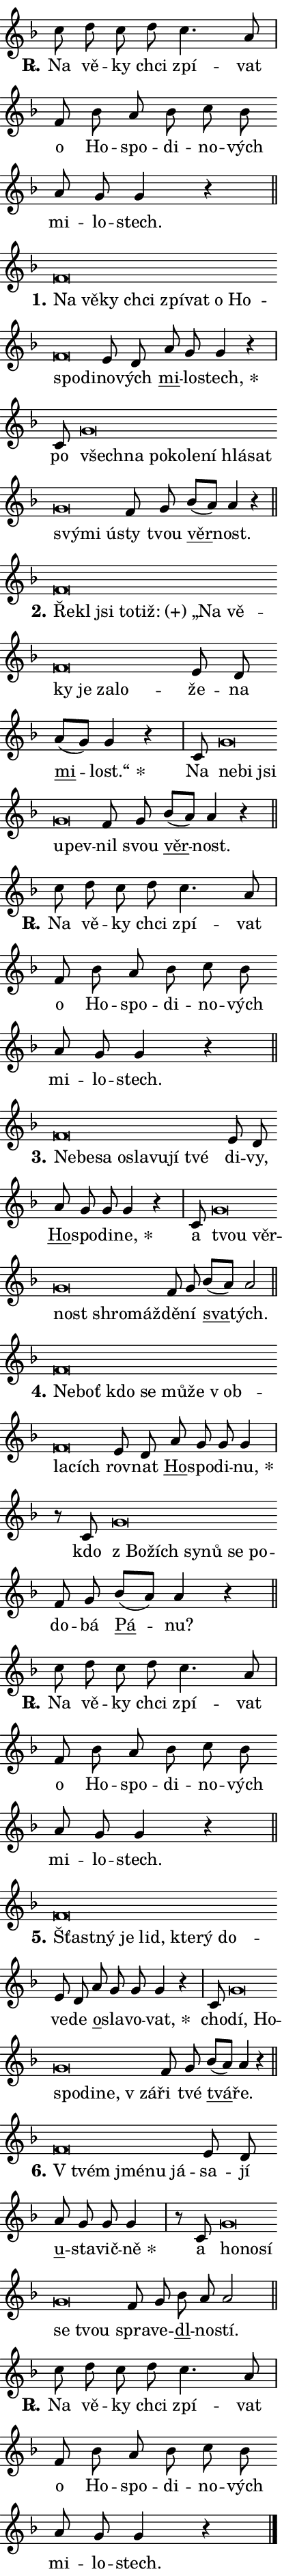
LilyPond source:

\version "2.24.0"
\header { tagline = "" }
\paper {
  indent = 0\cm
  top-margin = 0\cm
  right-margin = 0.13\cm % to fit lyric hyphens
  bottom-margin = 0\cm
  left-margin = 0\cm
  paper-width = 7\cm
  page-breaking = #ly:one-page-breaking
  system-system-spacing.basic-distance = #11
  score-system-spacing.basic-distance = #11
  ragged-last = ##f
}


%% Author: Thomas Morley
%% https://lists.gnu.org/archive/html/lilypond-user/2020-05/msg00002.html
#(define (line-position grob)
"Returns position of @var[grob} in current system:
   @code{'start}, if at first time-step
   @code{'end}, if at last time-step
   @code{'middle} otherwise
"
  (let* ((col (ly:item-get-column grob))
         (ln (ly:grob-object col 'left-neighbor))
         (rn (ly:grob-object col 'right-neighbor))
         (col-to-check-left (if (ly:grob? ln) ln col))
         (col-to-check-right (if (ly:grob? rn) rn col))
         (break-dir-left
           (and
             (ly:grob-property col-to-check-left 'non-musical #f)
             (ly:item-break-dir col-to-check-left)))
         (break-dir-right
           (and
             (ly:grob-property col-to-check-right 'non-musical #f)
             (ly:item-break-dir col-to-check-right))))
        (cond ((eqv? 1 break-dir-left) 'start)
              ((eqv? -1 break-dir-right) 'end)
              (else 'middle))))

#(define (tranparent-at-line-position vctor)
  (lambda (grob)
  "Relying on @code{line-position} select the relevant enry from @var{vctor}.
Used to determine transparency,"
    (case (line-position grob)
      ((end) (not (vector-ref vctor 0)))
      ((middle) (not (vector-ref vctor 1)))
      ((start) (not (vector-ref vctor 2))))))

noteHeadBreakVisibility =
#(define-music-function (break-visibility)(vector?)
"Makes @code{NoteHead}s transparent relying on @var{break-visibility}"
#{
  \override NoteHead.transparent =
    #(tranparent-at-line-position break-visibility)
#})

#(define delete-ledgers-for-transparent-note-heads
  (lambda (grob)
    "Reads whether a @code{NoteHead} is transparent.
If so this @code{NoteHead} is removed from @code{'note-heads} from
@var{grob}, which is supposed to be @code{LedgerLineSpanner}.
As a result ledgers are not printed for this @code{NoteHead}"
    (let* ((nhds-array (ly:grob-object grob 'note-heads))
           (nhds-list
             (if (ly:grob-array? nhds-array)
                 (ly:grob-array->list nhds-array)
                 '()))
           ;; Relies on the transparent-property being done before
           ;; Staff.LedgerLineSpanner.after-line-breaking is executed.
           ;; This is fragile ...
           (to-keep
             (remove
               (lambda (nhd)
                 (ly:grob-property nhd 'transparent #f))
               nhds-list)))
      ;; TODO find a better method to iterate over grob-arrays, similiar
      ;; to filter/remove etc for lists
      ;; For now rebuilt from scratch
      (set! (ly:grob-object grob 'note-heads)  '())
      (for-each
        (lambda (nhd)
          (ly:pointer-group-interface::add-grob grob 'note-heads nhd))
        to-keep))))

squashNotes = {
  \override NoteHead.X-extent = #'(-0.2 . 0.2)
  \override NoteHead.Y-extent = #'(-0.75 . 0)
  \override NoteHead.stencil =
    #(lambda (grob)
       (let ((pos (ly:grob-property grob 'staff-position)))
         (begin
           (if (< pos -7) (display "ERROR: Lower brevis then expected\n") (display "OK: Expected brevis position\n"))
           (if (<= pos -6) ly:text-interface::print ly:note-head::print))))
}
unSquashNotes = {
  \revert NoteHead.X-extent
  \revert NoteHead.Y-extent
  \revert NoteHead.stencil
}

hideNotes = \noteHeadBreakVisibility #begin-of-line-visible
unHideNotes = \noteHeadBreakVisibility #all-visible

% work-around for resetting accidentals
% https://lilypond.org/doc/v2.23/Documentation/notation/displaying-rhythms#unmetered-music
cadenzaMeasure = {
  \cadenzaOff
  \partial 1024 s1024
  \cadenzaOn
}

#(define-markup-command (accent layout props text) (markup?)
  "Underline accented syllable"
  (interpret-markup layout props
    #{\markup \override #'(offset . 4.3) \underline { #text }#}))

responsum = \markup \concat {
  "R" \hspace #-1.05 \path #0.1 #'((moveto 0 0.07) (lineto 0.9 0.8)) \hspace #0.05 "."
}

spaceSize = #0.6828661417322834 % exact space size for TeX Gyre Schola

\layout {
  \context {
    \Staff
    \remove "Time_signature_engraver"
    \override LedgerLineSpanner.after-line-breaking = #delete-ledgers-for-transparent-note-heads
  }
  \context {
    \Lyrics {
      \override LyricSpace.minimum-distance = \spaceSize
      \override LyricText.font-name = #"TeX Gyre Schola"
      \override LyricText.font-size = 1
      \override StanzaNumber.font-name = #"TeX Gyre Schola Bold"
      \override StanzaNumber.font-size = 1
    }
  }
  \context {
    \Score 
    \override NoteHead.text =
      #(lambda (grob) 
        (let ((pos (ly:grob-property grob 'staff-position)))
          #{\markup {
            \combine
              \halign #-0.55 \raise #(if (= pos -6) 0 0.5) \override #'(thickness . 2) \draw-line #'(3.2 . 0)
              \musicglyph "noteheads.sM1"
          }#}))
  }
}

% magnetic-lyrics.ily
%
%   written by
%     Jean Abou Samra <jean@abou-samra.fr>
%     Werner Lemberg <wl@gnu.org>
%
%   adapted by
%     Jiri Hon <jiri.hon@gmail.com>
%
% Version 2022-Apr-15

% https://www.mail-archive.com/lilypond-user@gnu.org/msg149350.html

#(define (Left_hyphen_pointer_engraver context)
   "Collect syllable-hyphen-syllable occurrences in lyrics and store
them in properties.  This engraver only looks to the left.  For
example, if the lyrics input is @code{foo -- bar}, it does the
following.

@itemize @bullet
@item
Set the @code{text} property of the @code{LyricHyphen} grob between
@q{foo} and @q{bar} to @code{foo}.

@item
Set the @code{left-hyphen} property of the @code{LyricText} grob with
text @q{foo} to the @code{LyricHyphen} grob between @q{foo} and
@q{bar}.
@end itemize

Use this auxiliary engraver in combination with the
@code{lyric-@/text::@/apply-@/magnetic-@/offset!} hook."
   (let ((hyphen #f)
         (text #f))
     (make-engraver
      (acknowledgers
       ((lyric-syllable-interface engraver grob source-engraver)
        (set! text grob)))
      (end-acknowledgers
       ((lyric-hyphen-interface engraver grob source-engraver)
        ;(when (not (grob::has-interface grob 'lyric-space-interface))
          (set! hyphen grob)));)
      ((stop-translation-timestep engraver)
       (when (and text hyphen)
         (ly:grob-set-object! text 'left-hyphen hyphen))
       (set! text #f)
       (set! hyphen #f)))))

#(define (lyric-text::apply-magnetic-offset! grob)
   "If the space between two syllables is less than the value in
property @code{LyricText@/.details@/.squash-threshold}, move the right
syllable to the left so that it gets concatenated with the left
syllable.

Use this function as a hook for
@code{LyricText@/.after-@/line-@/breaking} if the
@code{Left_@/hyphen_@/pointer_@/engraver} is active."
   (let ((hyphen (ly:grob-object grob 'left-hyphen #f)))
     (when hyphen
       (let ((left-text (ly:spanner-bound hyphen LEFT)))
         (when (grob::has-interface left-text 'lyric-syllable-interface)
           (let* ((common (ly:grob-common-refpoint grob left-text X))
                  (this-x-ext (ly:grob-extent grob common X))
                  (left-x-ext
                   (begin
                     ;; Trigger magnetism for left-text.
                     (ly:grob-property left-text 'after-line-breaking)
                     (ly:grob-extent left-text common X)))
                  ;; `delta` is the gap width between two syllables.
                  (delta (- (interval-start this-x-ext)
                            (interval-end left-x-ext)))
                  (details (ly:grob-property grob 'details))
                  (threshold (assoc-get 'squash-threshold details 0.2)))
             (when (< delta threshold)
               (let* (;; We have to manipulate the input text so that
                      ;; ligatures crossing syllable boundaries are not
                      ;; disabled.  For languages based on the Latin
                      ;; script this is essentially a beautification.
                      ;; However, for non-Western scripts it can be a
                      ;; necessity.
                      (lt (ly:grob-property left-text 'text))
                      (rt (ly:grob-property grob 'text))
                      (is-space (grob::has-interface hyphen 'lyric-space-interface))
                      (space (if is-space " " ""))
                      (extra-delta (if is-space spaceSize 0))
                      ;; Append new syllable.
                      (ltrt-space (if (and (string? lt) (string? rt))
                                (string-append lt space rt)
                                (make-concat-markup (list lt space rt))))
                      ;; Right-align `ltrt` to the right side.
                      (ltrt-space-markup (grob-interpret-markup
                               grob
                               (make-translate-markup
                                (cons (interval-length this-x-ext) 0)
                                (make-right-align-markup ltrt-space)))))
                 (begin
                   ;; Don't print `left-text`.
                   (ly:grob-set-property! left-text 'stencil #f)
                   ;; Set text and stencil (which holds all collected
                   ;; syllables so far) and shift it to the left.
                   (ly:grob-set-property! grob 'text ltrt-space)
                   (ly:grob-set-property! grob 'stencil ltrt-space-markup)
                   (ly:grob-translate-axis! grob (- (- delta extra-delta)) X))))))))))


#(define (lyric-hyphen::displace-bounds-first grob)
   ;; Make very sure this callback isn't triggered too early.
   (let ((left (ly:spanner-bound grob LEFT))
         (right (ly:spanner-bound grob RIGHT)))
     (ly:grob-property left 'after-line-breaking)
     (ly:grob-property right 'after-line-breaking)
     (ly:lyric-hyphen::print grob)))

squashThreshold = #0.4

\layout {
  \context {
    \Lyrics
    \consists #Left_hyphen_pointer_engraver
    \override LyricText.after-line-breaking =
      #lyric-text::apply-magnetic-offset!
    \override LyricHyphen.stencil = #lyric-hyphen::displace-bounds-first
    \override LyricText.details.squash-threshold = \squashThreshold
    \override LyricHyphen.minimum-distance = 0
    \override LyricHyphen.minimum-length = \squashThreshold
  }
}

squashText = \override LyricText.details.squash-threshold = 9999
unSquashText = \override LyricText.details.squash-threshold = \squashThreshold

leftText = \override LyricText.self-alignment-X = #LEFT
unLeftText = \revert LyricText.self-alignment-X

starOffset = #(lambda (grob) 
                (let ((x_offset (ly:self-alignment-interface::aligned-on-x-parent grob)))
                  (if (= x_offset 0) 0 (+ x_offset 1.2))))

star = #(define-music-function (syllable)(string?)
"Append star separator at the end of a syllable"
#{
  \once \override LyricText.X-offset = #starOffset
  \lyricmode { \markup {
    #syllable
    \override #'((font-name . "TeX Gyre Schola Bold")) \hspace #0.2 \lower #0.65 \larger "*"
  } }
#})

starAccent = #(define-music-function (syllable)(string?)
"Append star separator at the end of a syllable and make accent"
#{
  \once \override LyricText.X-offset = #starOffset
  \lyricmode { \markup {
    \accent #syllable
    \override #'((font-name . "TeX Gyre Schola Bold")) \hspace #0.2 \lower #0.65 \larger "*"
  } }
#})

breath = #(define-music-function (syllable)(string?)
"Append breathing indicator at the end of a syllable"
#{
  \lyricmode { \markup { #syllable "+" } }
#})

optionalBreath = #(define-music-function (syllable)(string?)
"Append optional breathing indicator at the end of a syllable"
#{
  \lyricmode { \markup { #syllable "(+)" } }
#})


\score {
    <<
        \new Voice = "melody" { \cadenzaOn \key f \major \relative { c''8 d c d c4. a8 \cadenzaMeasure \bar "|" f bes a bes \bar "" c bes \bar "" a g g4 r \cadenzaMeasure \bar "||" \break } }
        \new Lyrics \lyricsto "melody" { \lyricmode { \set stanza = \responsum
Na vě -- ky chci zpí -- vat o Ho -- spo -- di -- no -- vých mi -- lo -- stech. } }
    >>
    \layout {}
}

\score {
    <<
        \new Voice = "melody" { \cadenzaOn \key f \major \relative { \squashNotes f'\breve*1/16 \hideNotes \breve*1/16 \bar "" \breve*1/16 \bar "" \breve*1/16 \bar "" \breve*1/16 \bar "" \breve*1/16 \bar "" \breve*1/16 \bar "" \breve*1/16 \bar "" \breve*1/16 \breve*1/16 \bar "" \unHideNotes \unSquashNotes e8 d \bar "" a' g g4 r \cadenzaMeasure \bar "|" c,8 \squashNotes g'\breve*1/16 \hideNotes \breve*1/16 \bar "" \breve*1/16 \bar "" \breve*1/16 \bar "" \breve*1/16 \bar "" \breve*1/16 \bar "" \breve*1/16 \bar "" \breve*1/16 \bar "" \breve*1/16 \bar "" \breve*1/16 \breve*1/16 \bar "" \unHideNotes \unSquashNotes f8 g \bar "" bes[( a)] a4 r \cadenzaMeasure \bar "||" \break } }
        \new Lyrics \lyricsto "melody" { \lyricmode { \set stanza = "1."
\leftText Na \squashText vě -- ky chci zpí -- vat o Ho -- spo -- di -- \unLeftText \unSquashText no -- vých \markup \accent mi -- lo -- \star stech, po \leftText všech -- \squashText na po -- ko -- le -- ní hlá -- sat svý -- mi ú -- \unLeftText \unSquashText sty tvou \markup \accent věr -- nost. } }
    >>
    \layout {}
}

\score {
    <<
        \new Voice = "melody" { \cadenzaOn \key f \major \relative { \squashNotes f'\breve*1/16 \hideNotes \breve*1/16 \bar "" \breve*1/16 \bar "" \breve*1/16 \bar "" \breve*1/16 \bar "" \breve*1/16 \bar "" \breve*1/16 \bar "" \breve*1/16 \bar "" \breve*1/16 \bar "" \breve*1/16 \breve*1/16 \bar "" \unHideNotes \unSquashNotes e8 d \bar "" a'[( g)] g4 r \cadenzaMeasure \bar "|" c,8 \squashNotes g'\breve*1/16 \hideNotes \breve*1/16 \bar "" \breve*1/16 \bar "" \breve*1/16 \breve*1/16 \bar "" \unHideNotes \unSquashNotes f8 g \bar "" bes[( a)] a4 r \cadenzaMeasure \bar "||" \break } }
        \new Lyrics \lyricsto "melody" { \lyricmode { \set stanza = "2."
\leftText Ře -- \squashText kl jsi to -- \optionalBreath tiž: „Na vě -- ky je za -- lo -- \unLeftText \unSquashText že -- na \markup \accent mi -- \star lost.“ Na \leftText ne -- \squashText bi jsi u -- pev -- \unLeftText \unSquashText nil svou \markup \accent věr -- nost. } }
    >>
    \layout {}
}

\score {
    <<
        \new Voice = "melody" { \cadenzaOn \key f \major \relative { c''8 d c d c4. a8 \cadenzaMeasure \bar "|" f bes a bes \bar "" c bes \bar "" a g g4 r \cadenzaMeasure \bar "||" \break } }
        \new Lyrics \lyricsto "melody" { \lyricmode { \set stanza = \responsum
Na vě -- ky chci zpí -- vat o Ho -- spo -- di -- no -- vých mi -- lo -- stech. } }
    >>
    \layout {}
}

\score {
    <<
        \new Voice = "melody" { \cadenzaOn \key f \major \relative { \squashNotes f'\breve*1/16 \hideNotes \breve*1/16 \bar "" \breve*1/16 \bar "" \breve*1/16 \bar "" \breve*1/16 \bar "" \breve*1/16 \bar "" \breve*1/16 \breve*1/16 \bar "" \unHideNotes \unSquashNotes e8 d \bar "" a' g g g4 r \cadenzaMeasure \bar "|" c,8 \squashNotes g'\breve*1/16 \hideNotes \breve*1/16 \bar "" \breve*1/16 \bar "" \breve*1/16 \breve*1/16 \bar "" \unHideNotes \unSquashNotes f8 g \bar "" bes[( a)] a2 \cadenzaMeasure \bar "||" \break } }
        \new Lyrics \lyricsto "melody" { \lyricmode { \set stanza = "3."
\leftText Ne -- \squashText be -- sa o -- sla -- vu -- jí tvé \unLeftText \unSquashText di -- vy, \markup \accent Ho -- spo -- di -- \star ne, a \leftText tvou \squashText věr -- nost shro -- máž -- \unLeftText \unSquashText dě -- ní \markup \accent sva -- tých. } }
    >>
    \layout {}
}

\score {
    <<
        \new Voice = "melody" { \cadenzaOn \key f \major \relative { \squashNotes f'\breve*1/16 \hideNotes \breve*1/16 \bar "" \breve*1/16 \bar "" \breve*1/16 \bar "" \breve*1/16 \bar "" \breve*1/16 \bar "" \breve*1/16 \bar "" \breve*1/16 \breve*1/16 \bar "" \unHideNotes \unSquashNotes e8 d \bar "" a' g g g4 \cadenzaMeasure \bar "|" r8 c,8 \squashNotes g'\breve*1/16 \hideNotes \breve*1/16 \bar "" \breve*1/16 \bar "" \breve*1/16 \bar "" \breve*1/16 \breve*1/16 \bar "" \unHideNotes \unSquashNotes f8 g \bar "" bes[( a)] a4 r \cadenzaMeasure \bar "||" \break } }
        \new Lyrics \lyricsto "melody" { \lyricmode { \set stanza = "4."
\leftText Ne -- \squashText boť kdo se mů -- že "v ob" -- la -- cích \unLeftText \unSquashText rov -- nat \markup \accent Ho -- spo -- di -- \star nu, kdo \leftText "z Bo" -- \squashText žích sy -- nů se po -- \unLeftText \unSquashText do -- bá \markup \accent Pá -- nu? } }
    >>
    \layout {}
}

\score {
    <<
        \new Voice = "melody" { \cadenzaOn \key f \major \relative { c''8 d c d c4. a8 \cadenzaMeasure \bar "|" f bes a bes \bar "" c bes \bar "" a g g4 r \cadenzaMeasure \bar "||" \break } }
        \new Lyrics \lyricsto "melody" { \lyricmode { \set stanza = \responsum
Na vě -- ky chci zpí -- vat o Ho -- spo -- di -- no -- vých mi -- lo -- stech. } }
    >>
    \layout {}
}

\score {
    <<
        \new Voice = "melody" { \cadenzaOn \key f \major \relative { \squashNotes f'\breve*1/16 \hideNotes \breve*1/16 \bar "" \breve*1/16 \bar "" \breve*1/16 \bar "" \breve*1/16 \bar "" \breve*1/16 \breve*1/16 \bar "" \unHideNotes \unSquashNotes e8 d \bar "" a' g g g4 r \cadenzaMeasure \bar "|" c,8 \squashNotes g'\breve*1/16 \hideNotes \breve*1/16 \bar "" \breve*1/16 \bar "" \breve*1/16 \bar "" \breve*1/16 \breve*1/16 \bar "" \unHideNotes \unSquashNotes f8 g \bar "" bes[( a)] a4 r \cadenzaMeasure \bar "||" \break } }
        \new Lyrics \lyricsto "melody" { \lyricmode { \set stanza = "5."
\leftText Šťast -- \squashText ný je lid, kte -- rý do -- \unLeftText \unSquashText ve -- de \markup \accent o -- sla -- vo -- \star vat, cho -- \leftText dí, \squashText Ho -- spo -- di -- ne, "v zá" -- \unLeftText \unSquashText ři tvé \markup \accent tvá -- ře. } }
    >>
    \layout {}
}

\score {
    <<
        \new Voice = "melody" { \cadenzaOn \key f \major \relative { \squashNotes f'\breve*1/16 \hideNotes \breve*1/16 \bar "" \breve*1/16 \breve*1/16 \bar "" \unHideNotes \unSquashNotes e8 d \bar "" a' g g g4 \cadenzaMeasure \bar "|" r8 c,8 \squashNotes g'\breve*1/16 \hideNotes \breve*1/16 \bar "" \breve*1/16 \bar "" \breve*1/16 \breve*1/16 \bar "" \unHideNotes \unSquashNotes f8 g \bar "" bes a a2 \cadenzaMeasure \bar "||" \break } }
        \new Lyrics \lyricsto "melody" { \lyricmode { \set stanza = "6."
\leftText "V tvém" \squashText jmé -- nu já -- \unLeftText \unSquashText sa -- jí \markup \accent u -- sta -- vič -- \star ně a \leftText ho -- \squashText no -- sí se tvou \unLeftText \unSquashText spra -- ve -- \markup \accent dl -- no -- stí. } }
    >>
    \layout {}
}

\score {
    <<
        \new Voice = "melody" { \cadenzaOn \key f \major \relative { c''8 d c d c4. a8 \cadenzaMeasure \bar "|" f bes a bes \bar "" c bes \bar "" a g g4 r \cadenzaMeasure \bar "||" \break } \bar "|." }
        \new Lyrics \lyricsto "melody" { \lyricmode { \set stanza = \responsum
Na vě -- ky chci zpí -- vat o Ho -- spo -- di -- no -- vých mi -- lo -- stech. } }
    >>
    \layout {}
}
